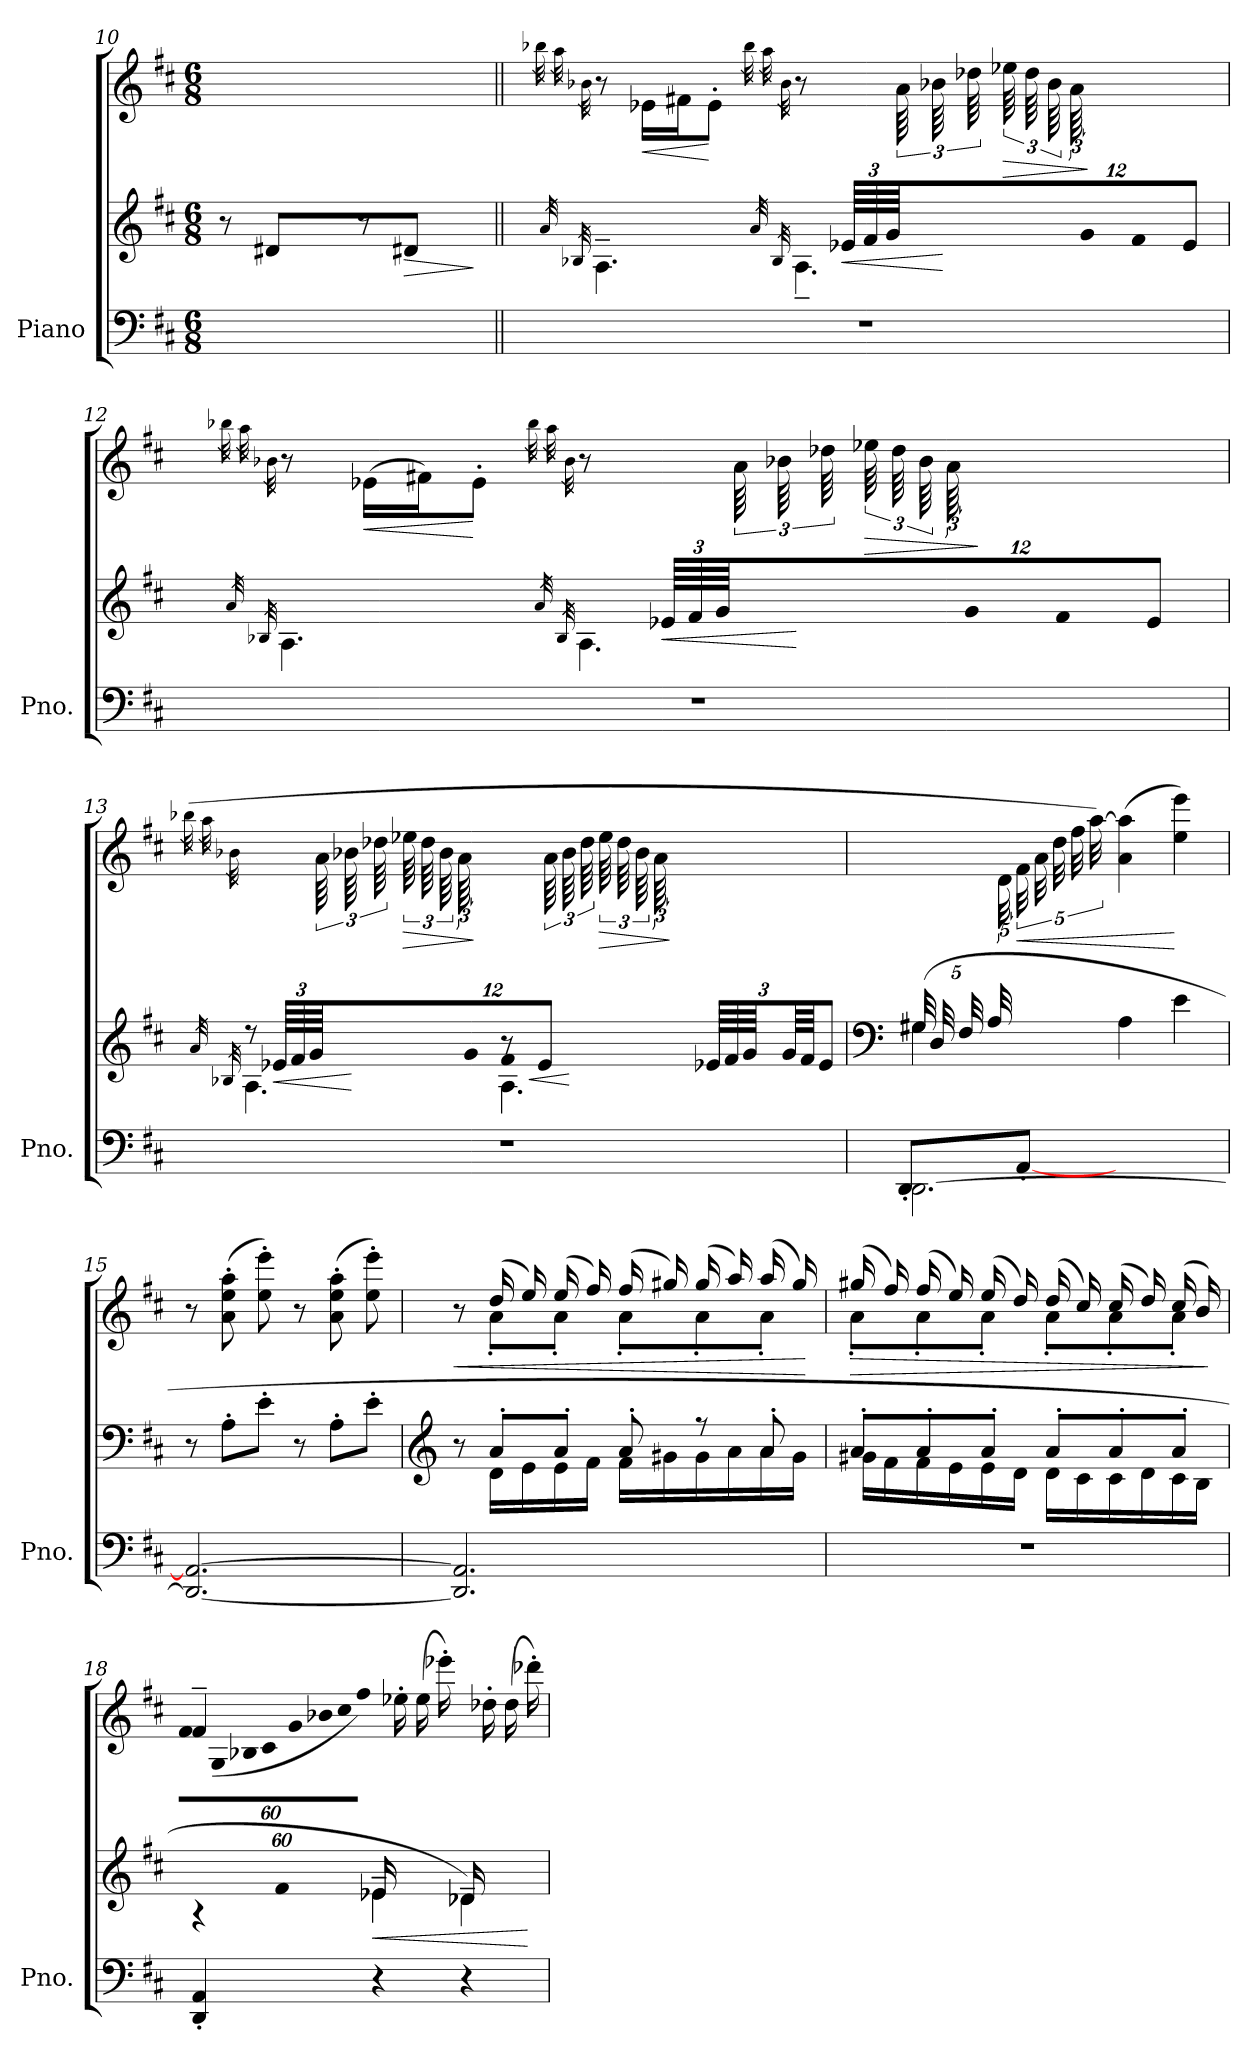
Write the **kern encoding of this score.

**kern	**kern	**kern	**dynam
*part1	*part1	*part1	*part1
*staff3	*staff2	*staff1	*staff1/2/3
*I"Piano	*	*	*
*I'Pno.	*	*	*
*clefF4	*clefG2	*clefG2	*
*k[f#c#]	*k[f#c#]	*k[f#c#]	*
*M6/8	*M6/8	*M6/8	*
=10	=10	=10	=10
*	*	*^	*
2.ryy	8r	2.ryy	4ryy	.
.	8d#X/L	.	.	.
.	8ryy	.	8dn\' 8e\' 8dd\' 8ee\'J	.
.	8r	.	4ryy	.
!	!	!	!	!LO:HP:b=2
.	8d#X/L	.	.	>
.	8ryy	.	8dn\' 8e\'J	.
*	*	*v	*v	*
.	.	.	]
!!LO:LB:g=z
=11||	=11||	=11||	=11||
*	*	*^	*
.	.	.	(<32qbb-X\LLL	.
*	*^	*	*	*
.	.	32qa/	.	32qaa\	.
.	.	32qB-X/JJJ	.	32qb-X\	.
2.r	2ryy	4.A~\)	8r	4.ryy	.
!	!	!	!	!	!LO:HP:b
.	.	.	16e-X\LL	.	<
.	.	.	16f#X\J	.	.
.	.	.	8e-'\J	.	[
.	.	.	.	(<32qbb-\LLL	.
.	.	32qa/	.	32qaa\	.
.	.	32qB-/JJJ	.	32qb-\	.
.	.	4.A~\)	8r	48%7ryy	.
*	*Xbrackettup	*	*	*	*
!	!	!	!	!	!LO:HP:b=2
.	96e-X/LLL	.	32ryy	.	<
.	96f#/	.	.	.	.
.	96g/	.	.	48%11ryy	.
.	96%7ryy	.	96a\	.	.
.	.	.	96b-X\	.	.
.	.	.	96dd-X\	.	[
!	!	!	!	!	!LO:HP:b
.	.	.	96ee-X\	.	>
.	.	.	96dd-\	.	.
.	.	.	96b-\	.	.
.	.	.	96a\	.	.
.	96g/	.	48%7ryy	.	.
.	96f#/JJ	.	.	.	.
.	8e-/J	.	.	.	]
=12	=12	=12	=12	=12	=12
.	.	.	.	(<32qbb-X\LLL	.
.	.	32qa/	.	32qaa\	.
.	.	32qB-X/JJJ	.	32qb-X\	.
2.r	2ryy	4.A\)	8r	4.ryy	.
!	!	!	!	!	!LO:HP:b
.	.	.	(>16e-X\LL	.	<
.	.	.	16f#X\J)	.	.
.	.	.	8e-'\J	.	[
.	.	.	.	(<32qbb-\LLL	.
.	.	32qa/	.	32qaa\	.
.	.	32qB-/JJJ	.	32qb-\	.
.	.	4.A\)	8r	48%7ryy	.
!	!	!	!	!	!LO:HP:b=2
.	96e-X/LLL	.	32ryy	.	<
.	96f#/	.	.	.	.
.	96g/	.	.	48%11ryy	.
.	96%7ryy	.	96a\	.	.
.	.	.	96b-X\	.	.
.	.	.	96dd-X\	.	[
!	!	!	!	!	!LO:HP:b
.	.	.	96ee-X\	.	>
.	.	.	96dd-\	.	.
.	.	.	96b-\	.	.
.	.	.	96a\	.	.
.	96g/	.	48%7ryy	.	.
.	96f#/JJ	.	.	.	.
.	8e-/J	.	.	.	]
*	*v	*v	*	*	*
!!LO:LB:g=z	!!
=13	=13	=13	=13	=13
.	.	.	(<32qbb-X\LLL	.
*	*^	*	*	*
*	*	*^	*	*	*
.	.	.	32qa/	.	32qaa\	.
.	.	.	32qB-X/JJJ	.	32qb-X\	.
2.r	8ryy	8r	4.A\)	8ryy	48%7ryy	.
!	!	!	!	!	!	!LO:HP:b=2
.	96e-X/LLL	8ryy	.	32ryy	.	<
.	96f#/	.	.	.	.	.
.	96g/	.	.	.	48%29ryy	.
.	96%7ryy	.	.	96a\	.	.
.	.	.	.	96b-X\	.	.
.	.	.	.	96dd-X\	.	[
!	!	!	!	!	!	!LO:HP:b
.	.	.	.	96ee-X\	.	>
.	.	.	.	96dd-\	.	.
.	.	.	.	96b-\	.	.
.	.	.	.	96a\	.	.
.	96g/	.	.	48%7ryy	.	.
.	96f#/JJ	.	.	.	.	.
.	8e-/J	8ryy	.	.	.	]
.	8ryy	8r	4.A\	8ryy	.	.
!	!	!	!	!	!	!LO:HP:b=2
.	96e-X/LLL	8ryy	.	32ryy	.	<
.	96f#/	.	.	.	.	.
.	96g/	.	.	.	.	.
.	96%7ryy	.	.	96a\	.	.
.	.	.	.	96b-\	.	.
.	.	.	.	96dd-\	.	[
!	!	!	!	!	!	!LO:HP:b
.	.	.	.	96ee-\	.	>
.	.	.	.	96dd-\	.	.
.	.	.	.	96b-\	.	.
.	.	.	.	96a\	.	.
.	96g/	.	.	48%7ryy	.	.
.	96f#/JJ	.	.	.	.	.
.	8e-/J	8ryy	.	.	.	]
*	*v	*v	*v	*	*	*
*	*	*v	*v	*
=14	=14	=14	=14
*	*clefF4	*	*
*^	*^	*	*
[2.DD\	8DD'/L	(>40G#X/LLL	4G#X\	10ryy	.
.	.	40D/	.	.	.
.	.	40F#/	.	.	.
.	.	40A/	.	.	.
.	.	20%13ryy	.	40d\	.
!	!	!	!	!	!LO:HP:b
.	[8AA'/J	.	.	40f#\	<
.	.	.	.	40a\	.
.	.	.	.	40dd\	.
.	.	.	.	40ff#\	.
.	.	.	.	[40aa\JJJ)	.
.	8ryy	.	4A\	(>4a\ 4aa\]	.
.	4ryy	.	.	.	.
.	.	.	4e\	4ee\ 4eee\)	[
.	8ryy	.	.	.	.
*v	*v	*	*	*	*
*	*v	*v	*	*
!!LO:PB:g=z
=15	=15	=15	=15
2.DD/_ 2.AA/_	8r	8r	.
.	8A'\L	(>8a\' 8ee\' 8aa\'L	.
.	8e'\J	8ee\' 8eee\'J)	.
.	8r	8r	.
.	8A'\L	(>8a\' 8ee\' 8aa\'L	.
.	8e'\J	8ee\' 8eee\'J)	.
=16	=16	=16	=16
*	*clefG2	*	*
*	*^	*	*
!	!	!	!	!LO:HP:b
*	*	*	*^	*
2.DD/] 2.AA/]	8r	8ryy	8r	8ryy	<
.	8a'/L	16d\LL	(>16dd/LL	8a'\L	.
.	.	16e\	16ee/)	.	.
.	8a'/J	16e\	(>16ee/	8a'\J	.
.	.	16f#\JJ	16ff#/JJ)	.	.
.	8a'/	16f#\LL	(>16ff#/LL	8a'\L	.
.	.	16g#X\	16gg#X/)	.	.
.	8r	16g#\	(>16gg#/	8a'\	.
.	.	16a\	16aa/)	.	.
.	8a'/	16a\	(>16aa/	8a'\J	.
.	.	16g#\JJ	16gg#/JJ)	.	.
*	*v	*v	*	*	*
*	*	*v	*v	*
.	.	.	[
=17	=17	=17	=17
*	*^	*	*
!	!	!	!	!LO:HP:b
*	*	*	*^	*
2.r	8a'/L	16g#X\LL	(>16gg#X/LL	8a'\L	>
.	.	16f#\	16ff#/)	.	.
.	8a'/	16f#\	(>16ff#/	8a'\	.
.	.	16e\	16ee/)	.	.
.	8a'/J	16e\	(>16ee/	8a'\J	.
.	.	16d\JJ	16dd/JJ)	.	.
.	8a'/L	16d\LL	(>16dd/LL	8a'\L	.
.	.	16c#\	16cc#/)	.	.
.	8a'/	16c#\	(>16cc#/	8a'\	.
.	.	16d\	16dd/)	.	.
.	8a'/J	16c#\	(>16cc#/	8a'\J	.
.	.	16B\JJ	16b/JJ)	.	.
*	*v	*v	*	*	*
*	*	*v	*v	*
.	.	.	]
!!LO:LB:g=z
=18	=18	=18	=18
*	*^	*^	*
*	*	*^	*	*	*
*	*	*	*	*	*Xbrackettup	*
!	!	!	!	!	!LO:N:vis=32	!
4DD/' 4AA/'	4ryy	480%53ryy	4r	(<4f#~/	1920%53f#\LLL	.
!	!	!	!	!	!LO:N:vis=32	!
.	.	.	.	.	(>1920%53G\	.
!	!	!	!	!	!LO:N:vis=32	!
.	.	.	.	.	1920%53B-X\	.
!	!	!	!	!	!LO:N:vis=32	!
.	.	.	.	.	1920%53c#\	.
!	!	!LO:N:vis=32	!	!	!	!
.	.	1920%53f#/	.	.	1920%53ryy	.
!	!	!	!	!	!LO:N:vis=32	!
.	.	384%235ryy	.	.	1920%53g\	.
!	!	!	!	!	!LO:N:vis=32	!
.	.	.	.	.	1920%53b-X\	.
!	!	!	!	!	!LO:N:vis=32	!
.	.	.	.	.	1920%53cc#\	.
!	!	!	!	!	!LO:N:vis=32	!
.	.	.	.	.	1920%53ff#\JJJ)	.
.	.	.	.	.	640%321ryy	.
!	!	!	!	!	!	!LO:HP:b=2
4r	16e-X/LL	.	4e-X~\	16ryy	.	<
.	8.ryy	.	.	16ee-X'\	.	.
.	.	.	.	(>16ee-\	.	.
.	.	.	.	16eee-X'\JJ)	.	.
4r	16d-X/LL)	.	4d-X~\	16ryy	.	.
.	8.ryy	.	.	16dd-X'\	.	.
.	.	.	.	(>16dd-\	.	.
.	.	.	.	16ddd-X'\JJ)	.	[
*	*v	*v	*v	*	*	*
*	*	*v	*v	*
=	=	=	=
*-	*-	*-	*-
